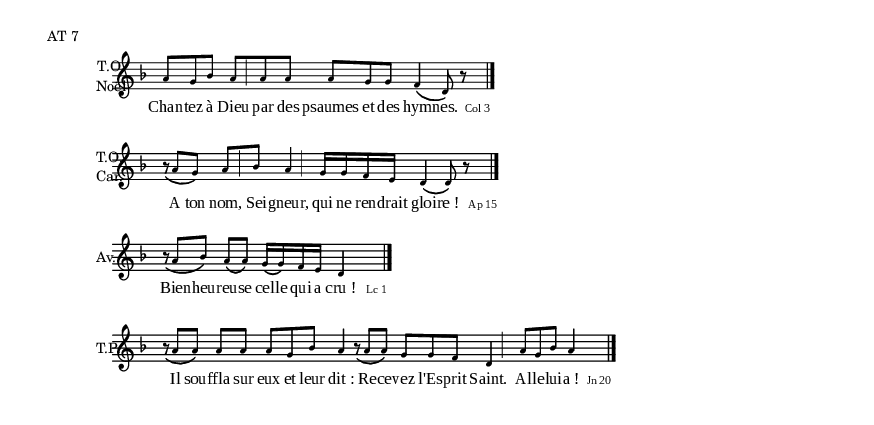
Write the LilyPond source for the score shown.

\version "2.12.0"
 \include "definitions.ly"
\markup {AT 7}

\relative a' { 
	\new Staff {
		\cadenzaOn
		\key f \major
		\set Staff.instrumentName = \markup{ \center-column { T.O. Noël } }
		\times 2/3 { a8[ g bes] }
		\times 2/3 { a8[\cesure \pespace a a] }
		\times 2/3 { a8[ g g] }
		f4\( d8\) r8
		\endBar
	}

	\addlyrics {
		Chan -- tez à Dieu par des psaumes et des hym -- nes.
		\markup { \citation #"Col 3" } }
	
}
\relative a' { 
	\new Staff {
		\cadenzaOn
		\key f \major
		\set Staff.instrumentName = \markup{ \center-column { T.O. Car. } }
		 
		\times 2/3 { r8_\(a[ g]\) }
		a8[ \cesure\pespace bes] a4 
		\cesure\pespace
		g16[ g f e] d4\( d8 \) r
		
		\endBar
	}

	\addlyrics {
		A ton nom, Sei -- gneur, qui ne ren -- drait gloi -- "re !"
		\markup { \citation #" Ap 15" } }
	
}

            
\relative a' { 
	\new Staff {
		\cadenzaOn
		\key f \major
		\set Staff.instrumentName = \markup{ \center-column { Av. } }
		
		
\times 2/3 { r8_\( a[ bes\)] }
 a[ \(a\)] g16[ \(g\) f e] d4		
		
		\endBar
	}

	\addlyrics {
		Bien -- heu -- reu -- se cel -- le qui a "cru !"
		\markup { \citation #" Lc 1" } }
	
}
\relative a' { 
	\new Staff {
		\cadenzaOn
		\key f \major
		\set Staff.instrumentName = \markup{ \center-column { T.P. } }
		\times 2/3 { r8_\( a[ a]\) }
		a8[ a]
		\times 2/3 { a8[ g bes] } a4 \pespace
		\times 2/3 { r8_\( a[ a]\) }
		\times 2/3 { g8[ g f] }	d4	
		\cesure\pespace
		\times 2/3 {a'8[ g bes] }
		a4
		\endBar
	}

	\addlyrics {
		Il sou -- ffla sur eux et leur "dit :" Re -- ce -- vez l'Es -- prit Saint. Al -- le -- lui -- "a !"
		\markup { \citation #"Jn 20" } }
	
}


       
    
